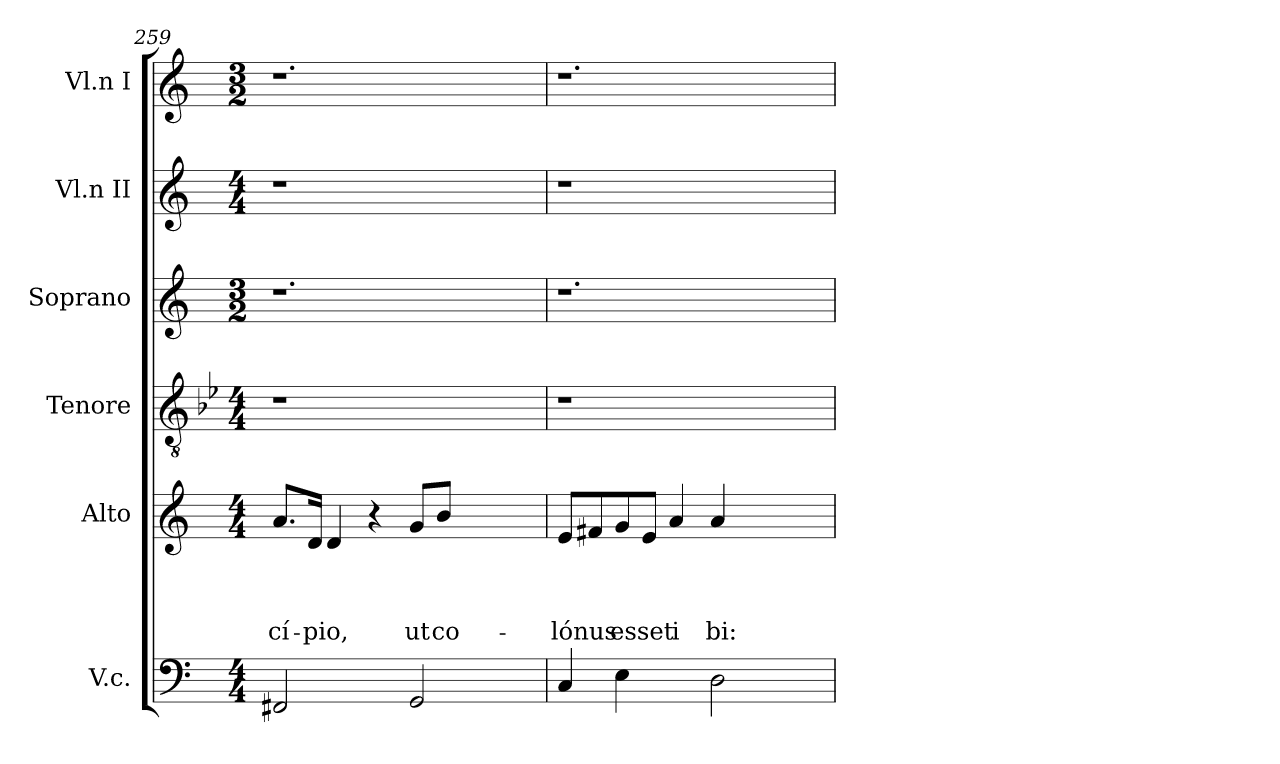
**kern	**kern	**text	**text	**text	**text	**kern	**kern	**kern	**kern
*part6	*part5	*part5	*part5	*part5	*part5	*part4	*part3	*part2	*part1
*staff6	*staff5	*staff5	*staff5	*staff5	*staff5	*staff4	*staff3	*staff2	*staff1
*I"V.c.	*I"Alto	*	*	*	*	*I"Tenore	*I"Soprano	*I"Vl.n II	*I"Vl.n I
*I'V.c.	*I'Alto	*	*	*	*	*I'Tenore	*I'Soprano	*I'Vl.n II	*I'Vl.n I
*clefF4	*clefG2	*	*	*	*	*clefGv2	*clefG2	*clefG2	*clefG2
*k[]	*k[]	*	*	*	*	*k[b-e-]	*k[]	*k[]	*k[]
*C:	*C:	*	*	*	*	*B-:	*C:	*C:	*C:
*M4/4	*M4/4	*	*	*	*	*M4/4	*M3/2	*M4/4	*M3/2
=259	=259	=259	=259	=259	=259	=259	=259	=259	=259
!	!	!	!	!	!LO:LY:b	!	!	!	!
2FF#X/	8.a/L	.	.	.	-cí-	1r	1.r	1r	1.r
!	!	!	!	!	!LO:LY:b	!	!	!	!
.	16d/Jk	.	.	.	-pio,	.	.	.	.
.	4d/	.	.	.	.	.	.	.	.
4ryy	4r	.	.	.	.	.	.	.	.
!	!	!	!	!	!LO:LY:b	!	!	!	!
2GG/	8g/L	.	.	.	ut	.	.	.	.
!	!	!	!	!	!LO:LY:b	!	!	!	!
.	8b/J	.	.	.	co-	.	.	.	.
.	2ryy	.	.	.	.	2ryy	.	2ryy	.
4ryy	.	.	.	.	.	.	.	.	.
!!LO:PB:g=z
=260	=260	=260	=260	=260	=260	=260	=260	=260	=260
!	!	!	!	!	!LO:LY:b	!	!	!	!
4C/	8e/L	.	.	.	-lónus	1r	1.r	1r	1.r
.	8f#X/	.	.	.	.	.	.	.	.
!	!	!	!	!	!LO:LY:b	!	!	!	!
4E\	8g/	.	.	.	esset	.	.	.	.
.	8e/J	.	.	.	.	.	.	.	.
!	!	!	!	!	!LO:LY:b	!	!	!	!
4ryy	4a/	.	.	.	i	.	.	.	.
!	!	!	!	!	!LO:LY:b	!	!	!	!
2D\	4a/	.	.	.	bi:	.	.	.	.
.	2ryy	.	.	.	.	2ryy	.	2ryy	.
4ryy	.	.	.	.	.	.	.	.	.
=	=	=	=	=	=	=	=	=	=
*-	*-	*-	*-	*-	*-	*-	*-	*-	*-
